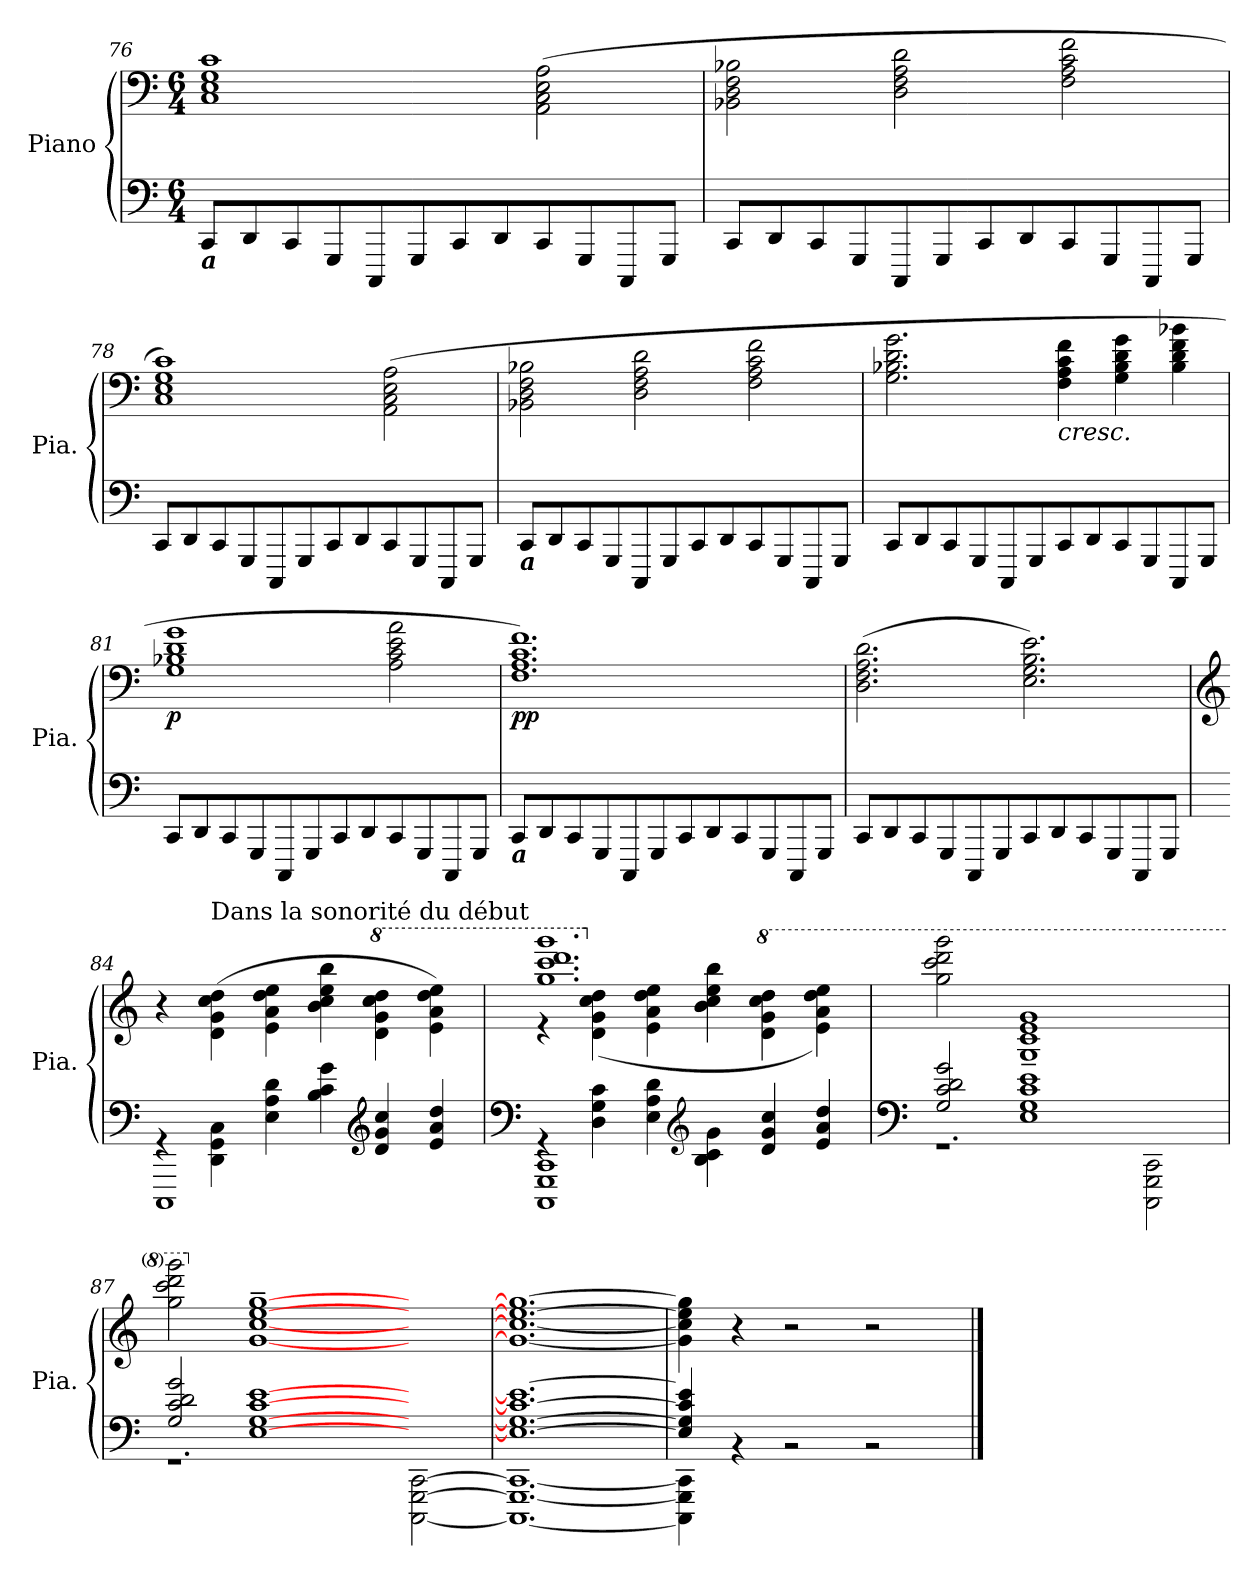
**kern	**kern	**dynam
*part1	*part1	*part1
*staff2	*staff1	*staff1/2
*I"Piano	*	*
*I'Pia.	*	*
!!LO:LB:g=z
*clefF4	*clefF4	*
*k[]	*k[]	*
*C:	*C:	*
*M6/4	*M6/4	*
=76	=76	=76
!LO:TX:b:Bi:t=a	!	!
8CC/L	1C 1E 1G 1c	.
8DD/	.	.
8CC/	.	.
8GGG/	.	.
8CCC/	.	.
8GGG/	.	.
8CC/	.	.
8DD/	.	.
8CC/	(>2AA\ 2C\ 2E\ 2A\	.
8GGG/	.	.
8CCC/	.	.
8GGG/J	.	.
=77	=77	=77
8CC/L	2BB-X\ 2D\ 2F\ 2B-X\	.
8DD/	.	.
8CC/	.	.
8GGG/	.	.
8CCC/	2D\ 2F\ 2A\ 2d\	.
8GGG/	.	.
8CC/	.	.
8DD/	.	.
8CC/	2F\ 2A\ 2c\ 2f\	.
8GGG/	.	.
8CCC/	.	.
8GGG/J	.	.
=78	=78	=78
8CC/L	1C 1E 1G 1c)	.
8DD/	.	.
8CC/	.	.
8GGG/	.	.
8CCC/	.	.
8GGG/	.	.
8CC/	.	.
8DD/	.	.
8CC/	(>2AA\ 2C\ 2E\ 2A\	.
8GGG/	.	.
8CCC/	.	.
8GGG/J	.	.
!!LO:PB:g=z
=79	=79	=79
!LO:TX:b:Bi:t=a	!	!
8CC/L	2BB-X\ 2D\ 2F\ 2B-X\	.
8DD/	.	.
8CC/	.	.
8GGG/	.	.
8CCC/	2D\ 2F\ 2A\ 2d\	.
8GGG/	.	.
8CC/	.	.
8DD/	.	.
8CC/	2F\ 2A\ 2c\ 2f\	.
8GGG/	.	.
8CCC/	.	.
8GGG/J	.	.
=80	=80	=80
8CC/L	2.G\ 2.B-X\ 2.d\ 2.g\	.
8DD/	.	.
8CC/	.	.
8GGG/	.	.
8CCC/	.	.
8GGG/	.	.
!	!	!LO:HP:b
8CC/	4F\ 4A\ 4c\ 4f\	<
8DD/	.	.
8CC/	4G\ 4B-\ 4d\ 4g\	.
8GGG/	.	.
8CCC/	4B-\ 4d\ 4f\ 4b-X\	.
8GGG/J	.	.
=81	=81	=81
!	!	!LO:DY:b
8CC/L	1G 1B-X 1d 1g	p
8DD/	.	.
8CC/	.	.
8GGG/	.	.
8CCC/	.	.
8GGG/	.	.
8CC/	.	.
8DD/	.	.
8CC/	2A\ 2c\ 2e\ 2a\	.
8GGG/	.	.
8CCC/	.	.
8GGG/J	.	.
.	.	[
!!LO:LB:g=z
=82	=82	=82
!LO:TX:b:Bi:t=a	!	!
!	!	!LO:DY:b
8CC/L	1.F 1.A 1.c 1.f)	pp
8DD/	.	.
8CC/	.	.
8GGG/	.	.
8CCC/	.	.
8GGG/	.	.
8CC/	.	.
8DD/	.	.
8CC/	.	.
8GGG/	.	.
8CCC/	.	.
8GGG/J	.	.
=83	=83	=83
!	!	!LO:DY:b
8CC/L	(>2.D\ 2.F\ 2.A\ 2.d\	other-dynamics
8DD/	.	.
8CC/	.	.
8GGG/	.	.
8CCC/	.	.
8GGG/	.	.
8CC/	2.E\ 2.G\ 2.B\ 2.e\)	.
8DD/	.	.
8CC/	.	.
8GGG/	.	.
8CCC/	.	.
8GGG/J	.	.
=84	=84	=84
*	*clefG2	*
*	*MM60	*
*^	*	*
4rGG	1CCC	4r	.
!	!	!LO:TX:a:t=Dans la sonorité du début	!
4DD\ 4GG\ 4C\	.	(>4d\ 4g\ 4cc\ 4dd\	.
4E\ 4A\ 4d\	.	4e\ 4a\ 4dd\ 4ee\	.
4B\ 4c\ 4g\	.	4b\ 4cc\ 4ee\ 4bb\	.
*clefG2	*	*	*
*	*	*8va	*
4d/ 4g/ 4cc/	2ryy	4dd\ 4gg\ 4ccc\ 4ddd\	.
4e/ 4a/ 4dd/	.	4ee\ 4aa\ 4ddd\ 4eee\)	.
!!LO:LB:g=z
=85	=85	=85	=85
*clefF4	*	*	*
*	*	*MM54	*
*	*	*^	*
4rGG	1CCC 1GGG 1CC	1.ggg 1.cccc 1.dddd 1.gggg	4r	.
*	*	*X8va	*	*
4D\ 4G\ 4c\	.	.	(>4d\ 4g\ 4cc\ 4dd\	.
4E\ 4A\ 4d\	.	.	4e\ 4a\ 4dd\ 4ee\	.
*clefG2	*	*	*	*
4B\ 4c\ 4g\	.	.	4b\ 4cc\ 4ee\ 4bb\	.
*	*	*8va	*	*
4d/ 4g/ 4cc/	2ryy	.	4dd\ 4gg\ 4ccc\ 4ddd\	.
4e/ 4a/ 4dd/	.	.	4ee\ 4aa\ 4ddd\ 4eee\)	.
*	*	*v	*v	*
=86	=86	=86	=86
*clefF4	*	*	*
2G/ 2c/ 2d/ 2g/	1.rGG	2ggg\ 2cccc\ 2dddd\ 2gggg\	.
1E 1G 1c 1e	.	1g~ 1cc~ 1ee~ 1gg~	.
2ryy	2CCC\ 2GGG\ 2CC\	2ryy	.
=87	=87	=87	=87
*	*	*MM40	*
*	*	*^	*
2G/ 2c/ 2d/ 2g/	1.rGG	2ggg\ 2cccc\ 2dddd\ 2gggg\	1ryy	.
*	*	*X8va	*	*
[1E [1G [1c [1e	.	[1g~ [1cc~ [1ee~ [1gg~	.	.
*	*	*MM80	*	*
.	.	.	1ryy	.
2ryy	[2CCC\ [2GGG\ [2CC\	2ryy	.	.
*	*	*v	*v	*
=88	=88	=88	=88
1.E_ 1.G_ 1.c_ 1.e_	1.CCC_ 1.GGG_ 1.CC_	1.g_ 1.cc_ 1.ee_ 1.gg_	.
=89	=89	=89	=89
4E/] 4G/] 4c/] 4e/]	4CCC\] 4GGG\] 4CC\]	4g\] 4cc\] 4ee\] 4gg\]	.
4rBB	1ryy	4r	.
2rBB	.	2r	.
2rBB	.	2r	.
.	4ryy	.	.
*v	*v	*	*
==	==	==
*-	*-	*-
